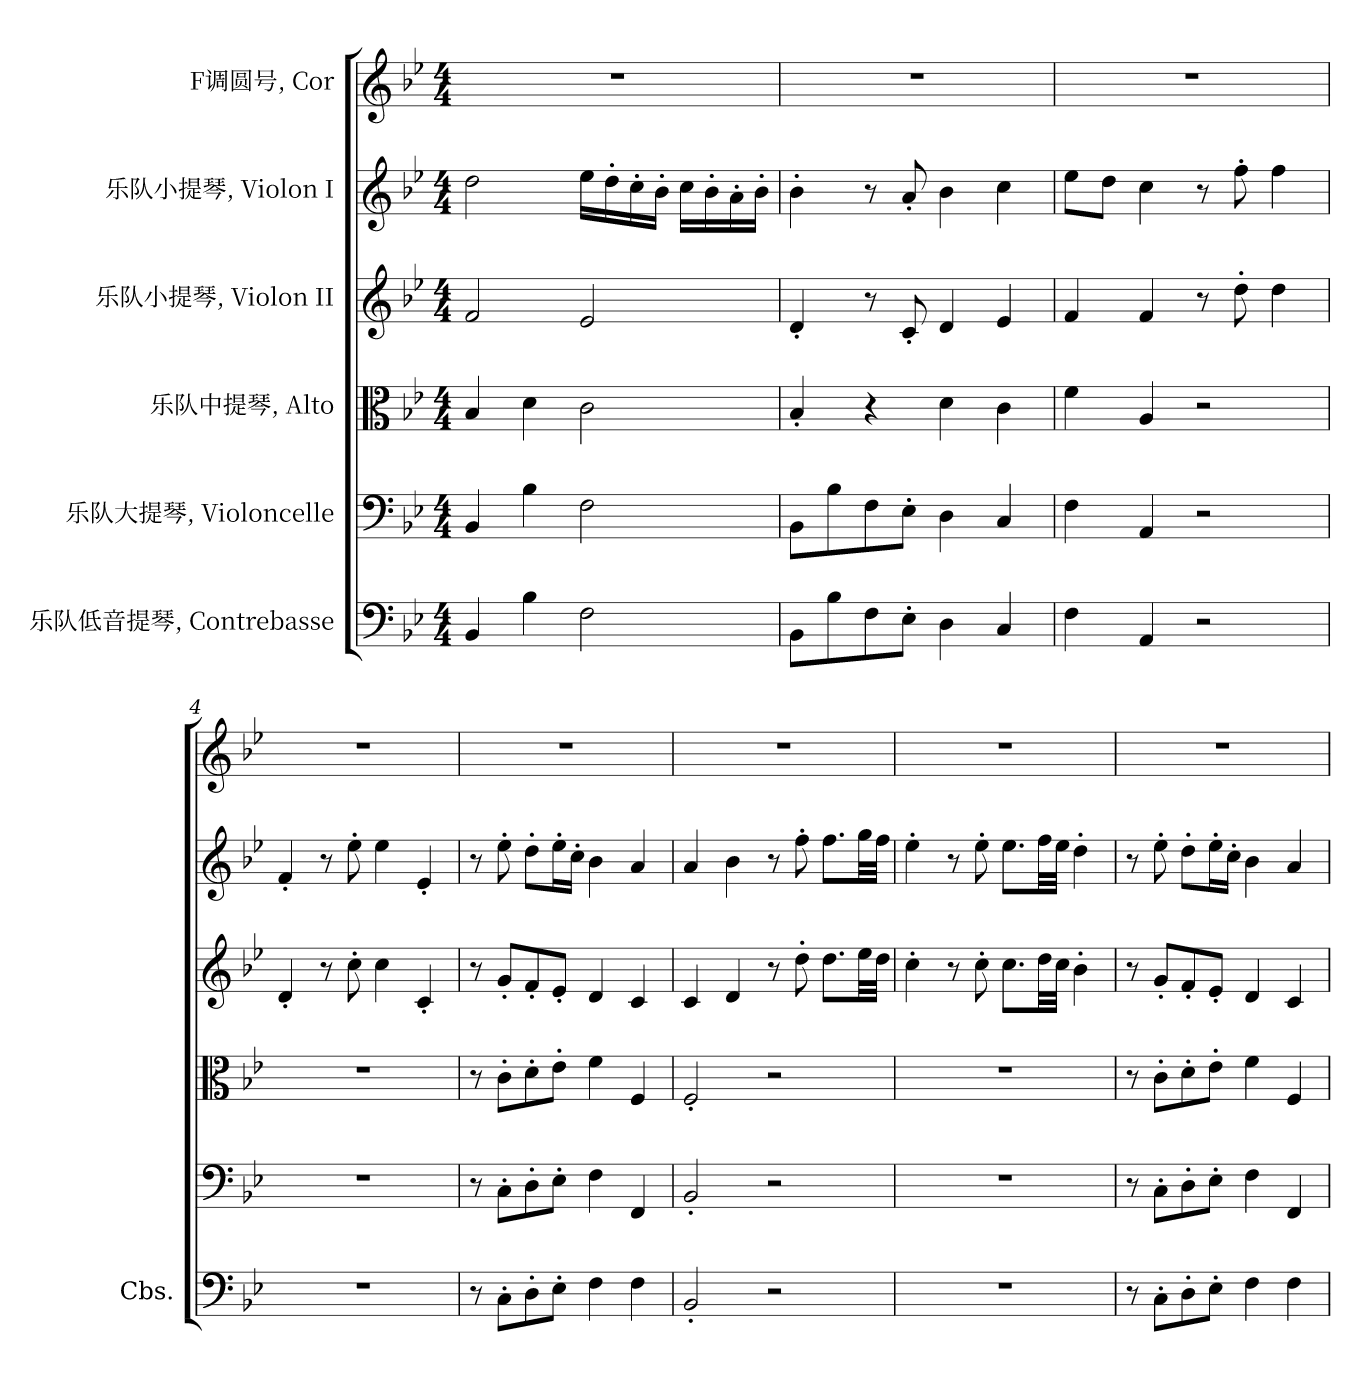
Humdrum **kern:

**kern	**kern	**kern	**kern	**kern	**kern
*part6	*part5	*part4	*part3	*part2	*part1
*staff6	*staff5	*staff4	*staff3	*staff2	*staff1
*I"乐队低音提琴, Contrebasse	*I"乐队大提琴, Violoncelle	*I"乐队中提琴, Alto	*I"乐队小提琴, Violon II	*I"乐队小提琴, Violon I	*I"F调圆号, Cor
*I'Cbs.	*	*	*	*	*
*clefF4	*clefF4	*clefC3	*clefG2	*clefG2	*clefG2
*ITrd7c12	*	*	*	*	*ITrd4c7
*k[b-e-]	*k[b-e-]	*k[b-e-]	*k[b-e-]	*k[b-e-]	*k[b-e-a-]
*M4/4	*M4/4	*M4/4	*M4/4	*M4/4	*M4/4
*MM74	*MM74	*MM74	*MM74	*MM74	*MM74
=1	=1	=1	=1	=1	=1
4BBB-/	4BB-/	4B-/	2f/	2dd\	1r
4BB-\	4B-\	4d\	.	.	.
2FF\	2F\	2c\	2e-/	16ee-\LL	.
.	.	.	.	16dd'\	.
.	.	.	.	16cc'\	.
.	.	.	.	16b-'\JJ	.
.	.	.	.	16cc\LL	.
.	.	.	.	16b-'\	.
.	.	.	.	16a'\	.
.	.	.	.	16b-'\JJ	.
=2	=2	=2	=2	=2	=2
8BBB-\L	8BB-\L	4B-'/	4d'/	4b-'\	1r
8BB-\	8B-\	.	.	.	.
8FF\	8F\	4r	8r	8r	.
8EE-'\J	8E-'\J	.	8c'/	8a'/	.
4DD\	4D\	4d\	4d/	4b-\	.
4CC/	4C/	4c\	4e-/	4cc\	.
=3	=3	=3	=3	=3	=3
4FF\	4F\	4f\	4f/	8ee-\L	1r
.	.	.	.	8dd\J	.
4AAA/	4AA/	4A/	4f/	4cc\	.
2r	2r	2r	8r	8r	.
.	.	.	8dd'\	8ff'\	.
.	.	.	4dd\	4ff\	.
=4	=4	=4	=4	=4	=4
1r	1r	1r	4d'/	4f'/	1r
.	.	.	8r	8r	.
.	.	.	8cc'\	8ee-'\	.
.	.	.	4cc\	4ee-\	.
.	.	.	4c'/	4e-'/	.
!!LO:LB:g=z
=5	=5	=5	=5	=5	=5
8r	8r	8r	8r	8r	1r
8CC'\L	8C'\L	8c'\L	8g'/L	8ee-'\	.
8DD'\	8D'\	8d'\	8f'/	8dd'\L	.
8EE-'\J	8E-'\J	8e-'\J	8e-'/J	16ee-'\L	.
.	.	.	.	16cc'\JJ	.
4FF\	4F\	4f\	4d/	4b-\	.
4FF\	4FF/	4F/	4c/	4a/	.
=6	=6	=6	=6	=6	=6
2BBB-'/	2BB-'/	2F'/	4c/	4a/	1r
.	.	.	4d/	4b-\	.
2r	2r	2r	8r	8r	.
.	.	.	8dd'\	8ff'\	.
.	.	.	8.dd\L	8.ff\L	.
.	.	.	32ee-\LL	32gg\LL	.
.	.	.	32dd\JJJ	32ff\JJJ	.
=7	=7	=7	=7	=7	=7
1r	1r	1r	4cc'\	4ee-'\	1r
.	.	.	8r	8r	.
.	.	.	8cc'\	8ee-'\	.
.	.	.	8.cc\L	8.ee-\L	.
.	.	.	32dd\LL	32ff\LL	.
.	.	.	32cc\JJJ	32ee-\JJJ	.
.	.	.	4b-'\	4dd'\	.
=8	=8	=8	=8	=8	=8
8r	8r	8r	8r	8r	1r
8CC'\L	8C'\L	8c'\L	8g'/L	8ee-'\	.
8DD'\	8D'\	8d'\	8f'/	8dd'\L	.
8EE-'\J	8E-'\J	8e-'\J	8e-'/J	16ee-'\L	.
.	.	.	.	16cc'\JJ	.
4FF\	4F\	4f\	4d/	4b-\	.
4FF\	4FF/	4F/	4c/	4a/	.
=	=	=	=	=	=
*-	*-	*-	*-	*-	*-
